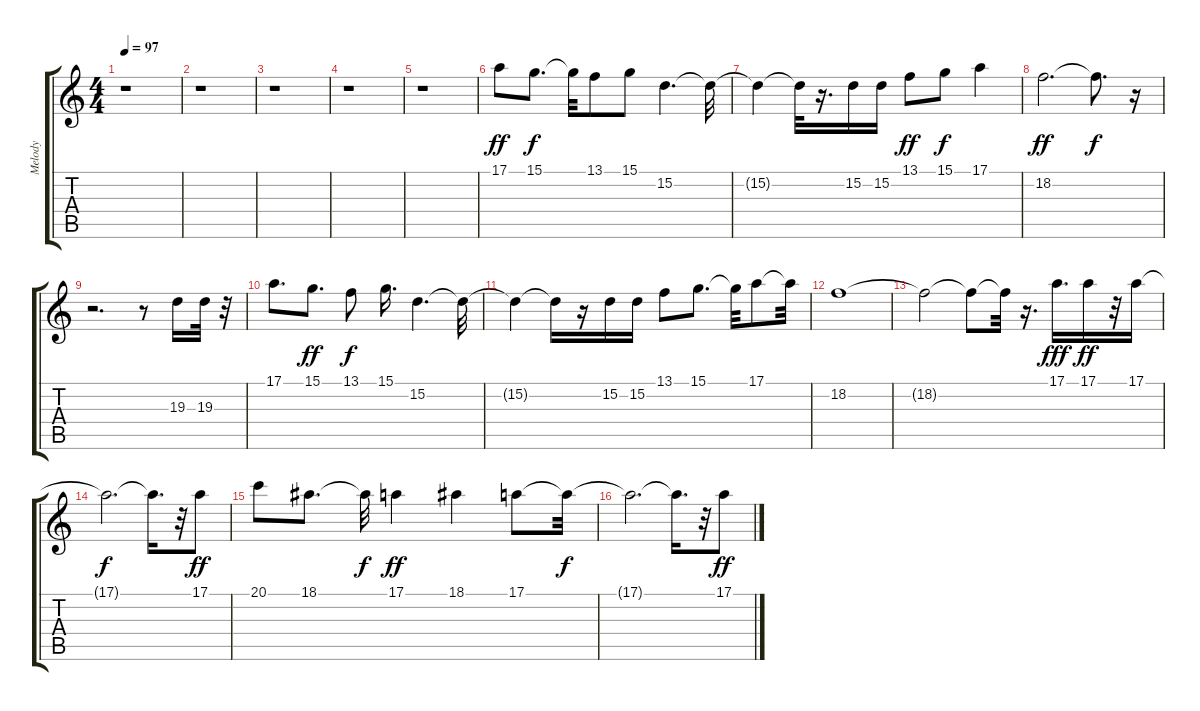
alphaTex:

\track ("Melody" "Melody") {instrument flute}
\staff {score tabs}
\tuning (E4 B3 G3 D3 A2 E2) {hide}
\ts (4 4)
\tempo 97
\clef g2
\ks c
r.1{dy f} |
r.1 |
r.1 |
r.1 |
r.1 |
17.1.8{dy ff} 15.1.8{d dy f} 15.1{t}.32 13.1.8 15.1.8 15.2.4{d} 15.2{t}.32 |
15.2{t}.4 15.2{t}.32 r.16{d} 15.2.16 15.2.16 13.1.8{dy ff} 15.1.8{dy f} 17.1.4 |
18.2.2{d dy ff} 18.2{t}.8{d dy f} r.16 |
r.2{d} r.8 19.3.16 19.3.32 r.32 |
17.1.8{d} 15.1.8{d dy ff} 13.1.8{dy f} 15.1.16{d} 15.2.4{d} 15.2{t}.32 |
15.2{t}.4 15.2{t}.16 r.16 15.2.16 15.2.16 13.1.8 15.1.8{d} 15.1{t}.32 17.1.8 17.1{t}.32 |
18.2.1 |
18.2{t}.2 18.2{t}.8 18.2{t}.32 r.16{d} 17.1.16{d dy fff} 17.1.16{dy ff} r.32 17.1.16 |
17.1{t}.2{d dy f} 17.1{t}.16{d} r.32 17.1.8{dy ff} |
20.1.8 18.1.8{d} 18.1{t}.32{dy f} 17.1.4{dy ff} 18.1.4 17.1.8 17.1{t}.32{dy f} |
17.1{t}.2{d} 17.1{t}.16{d} r.32 17.1.8{dy ff}
